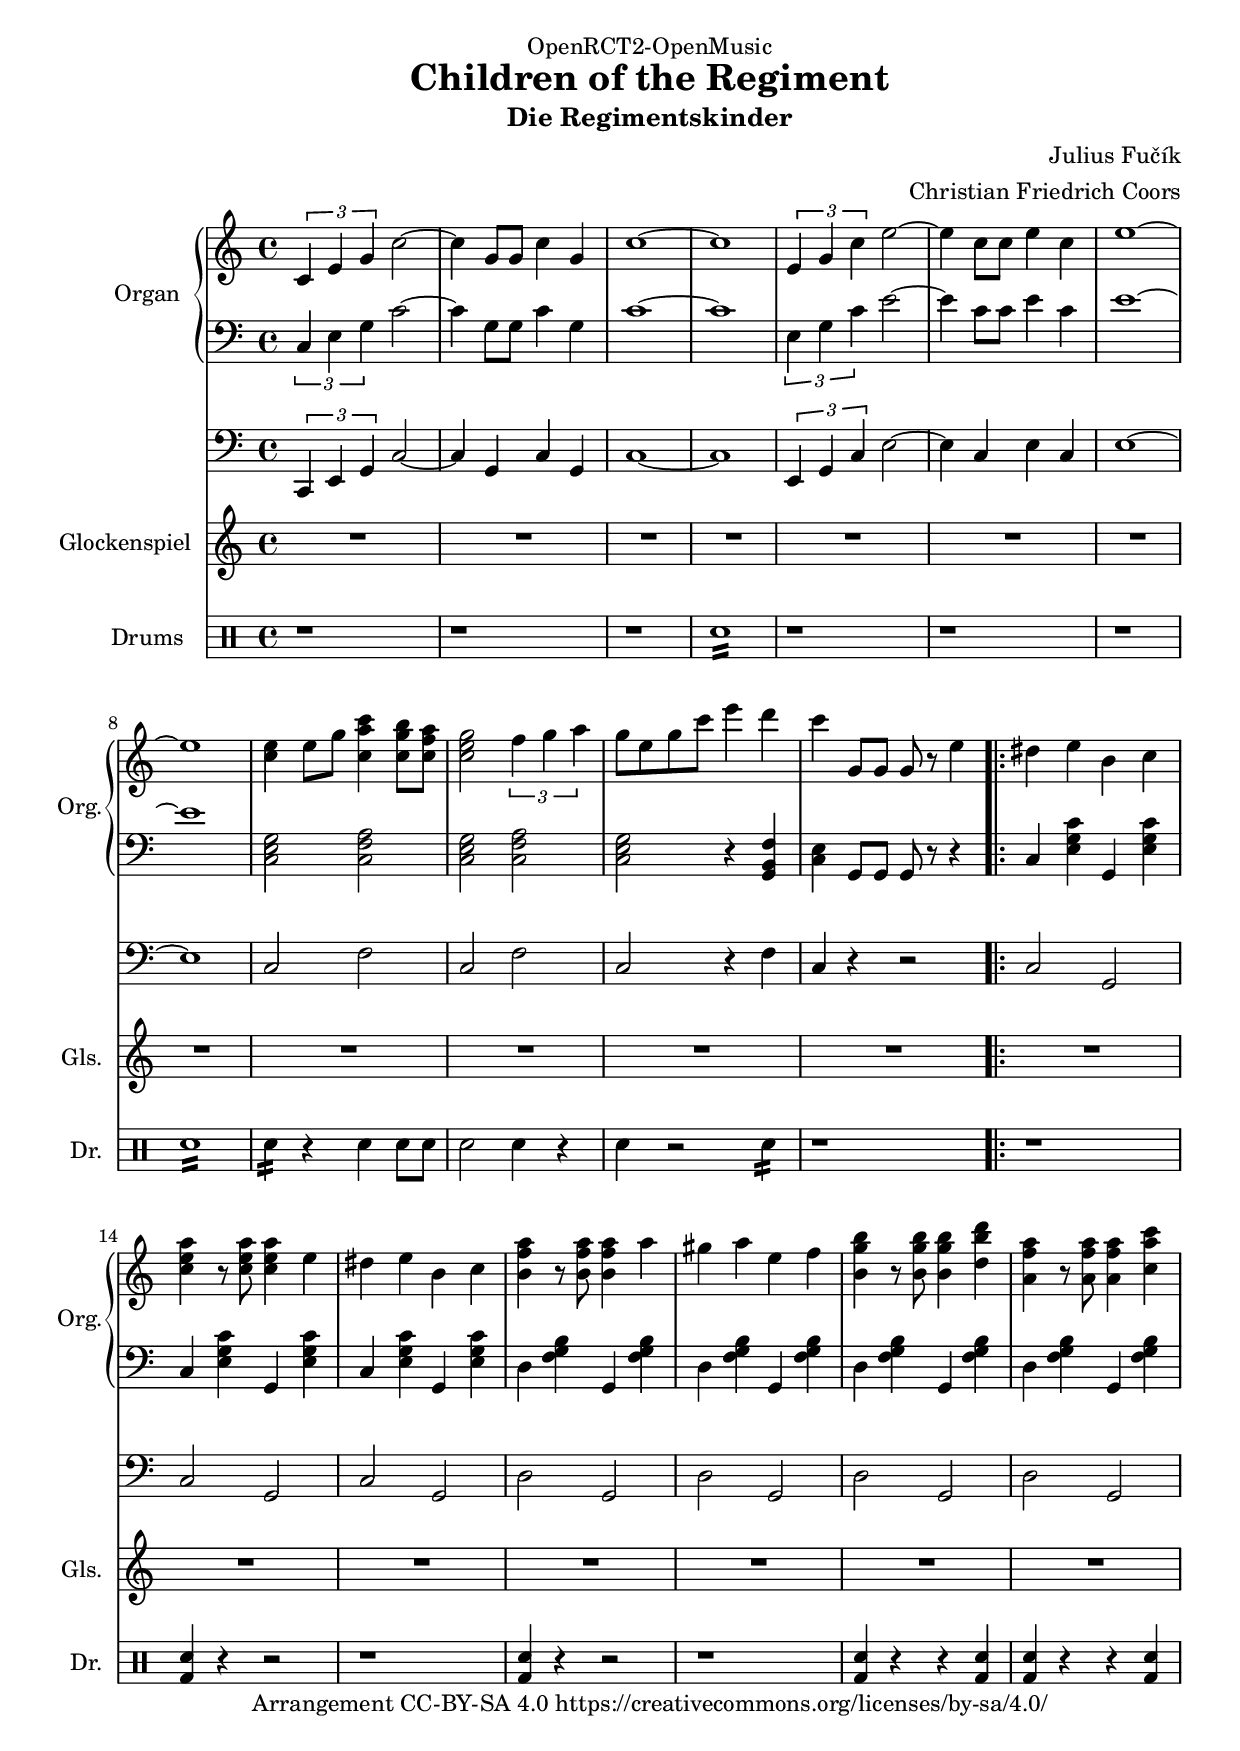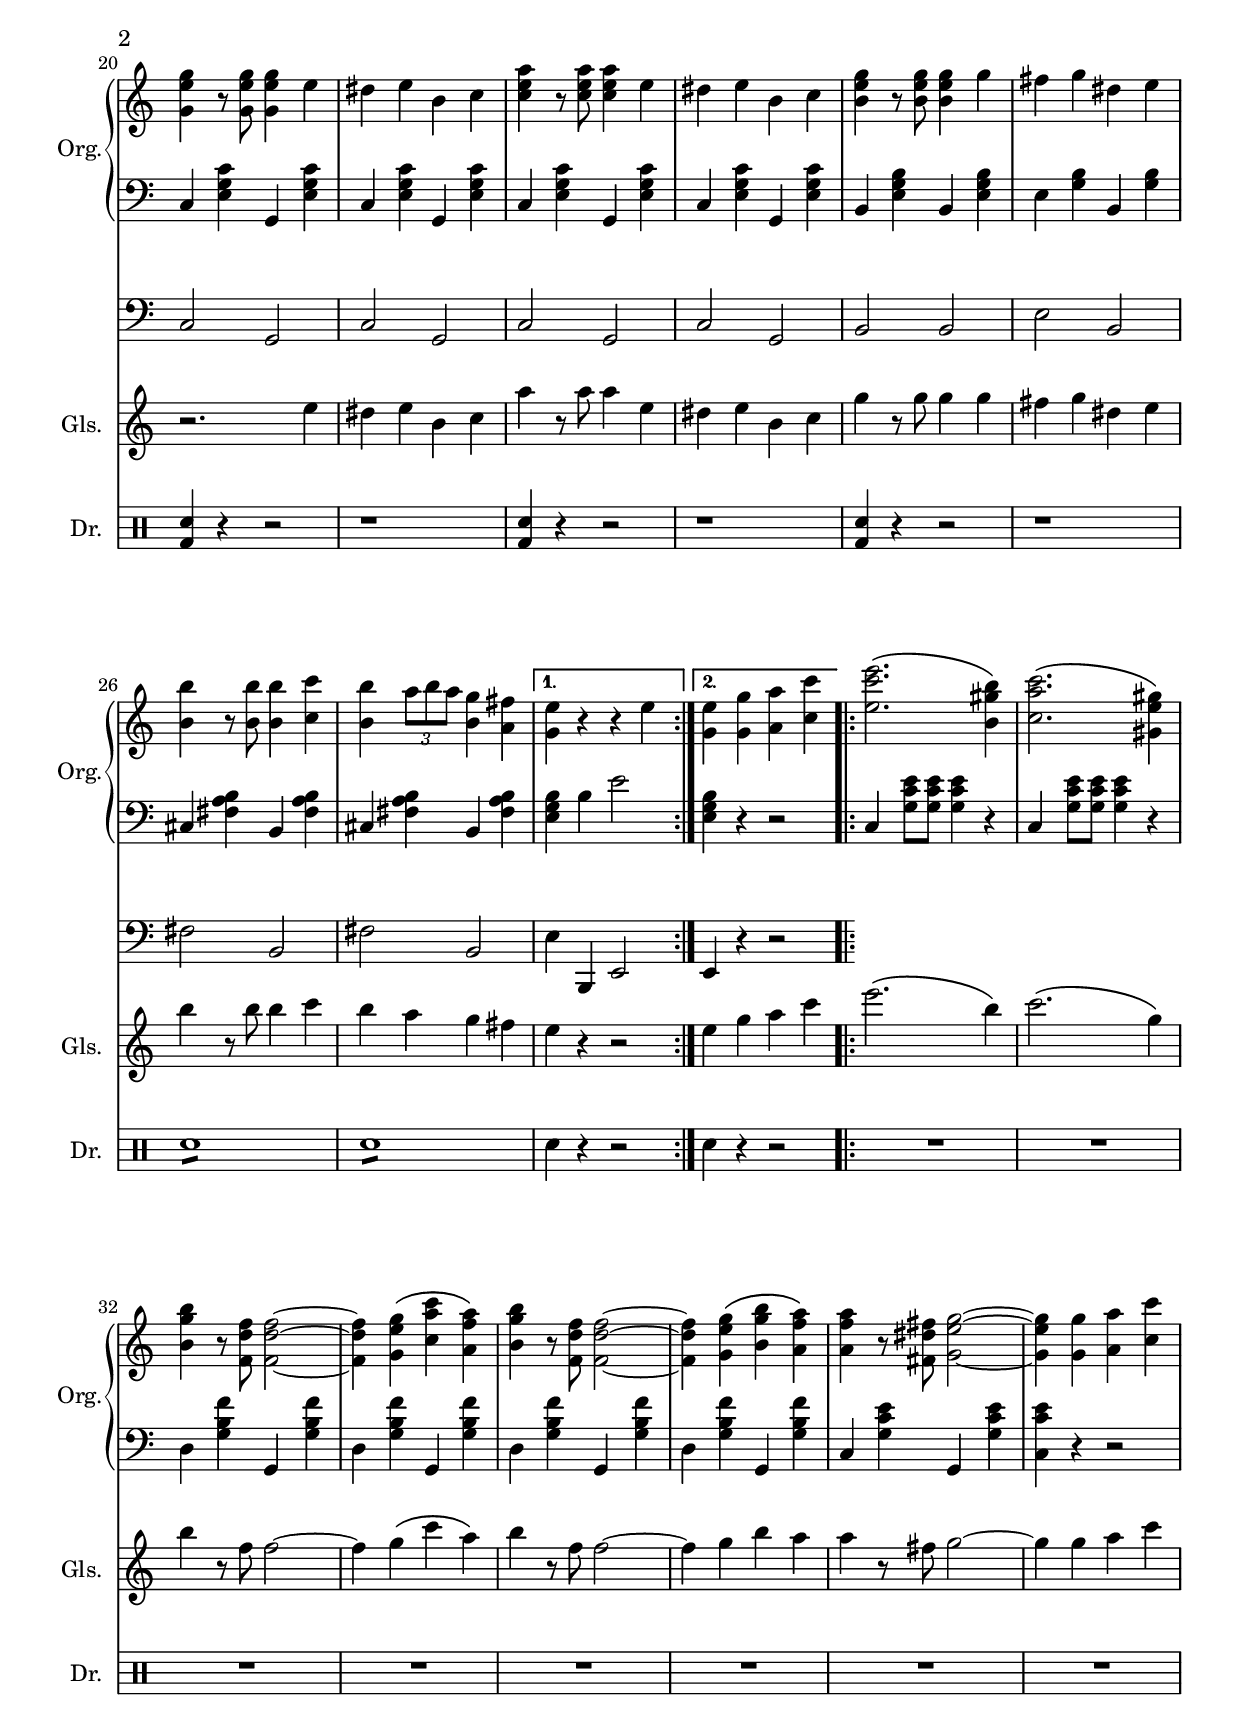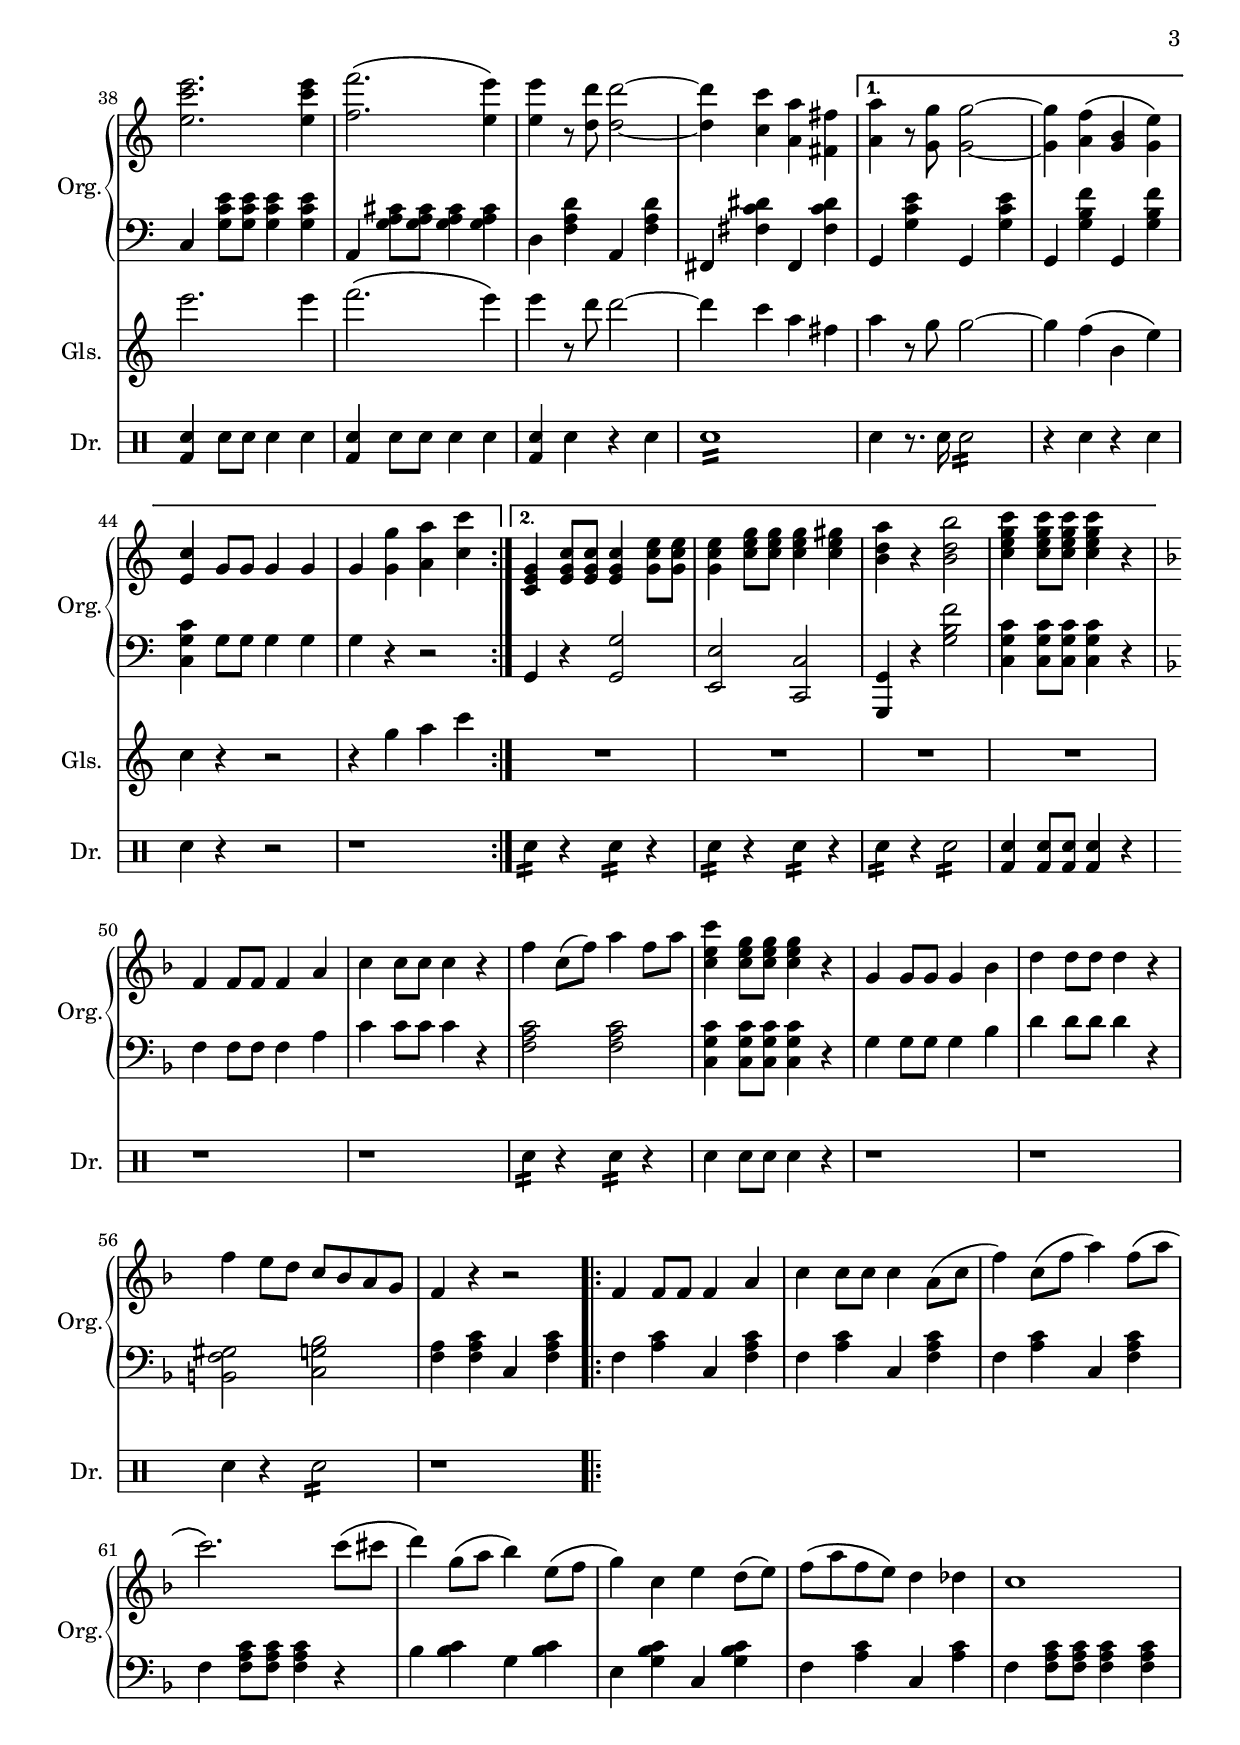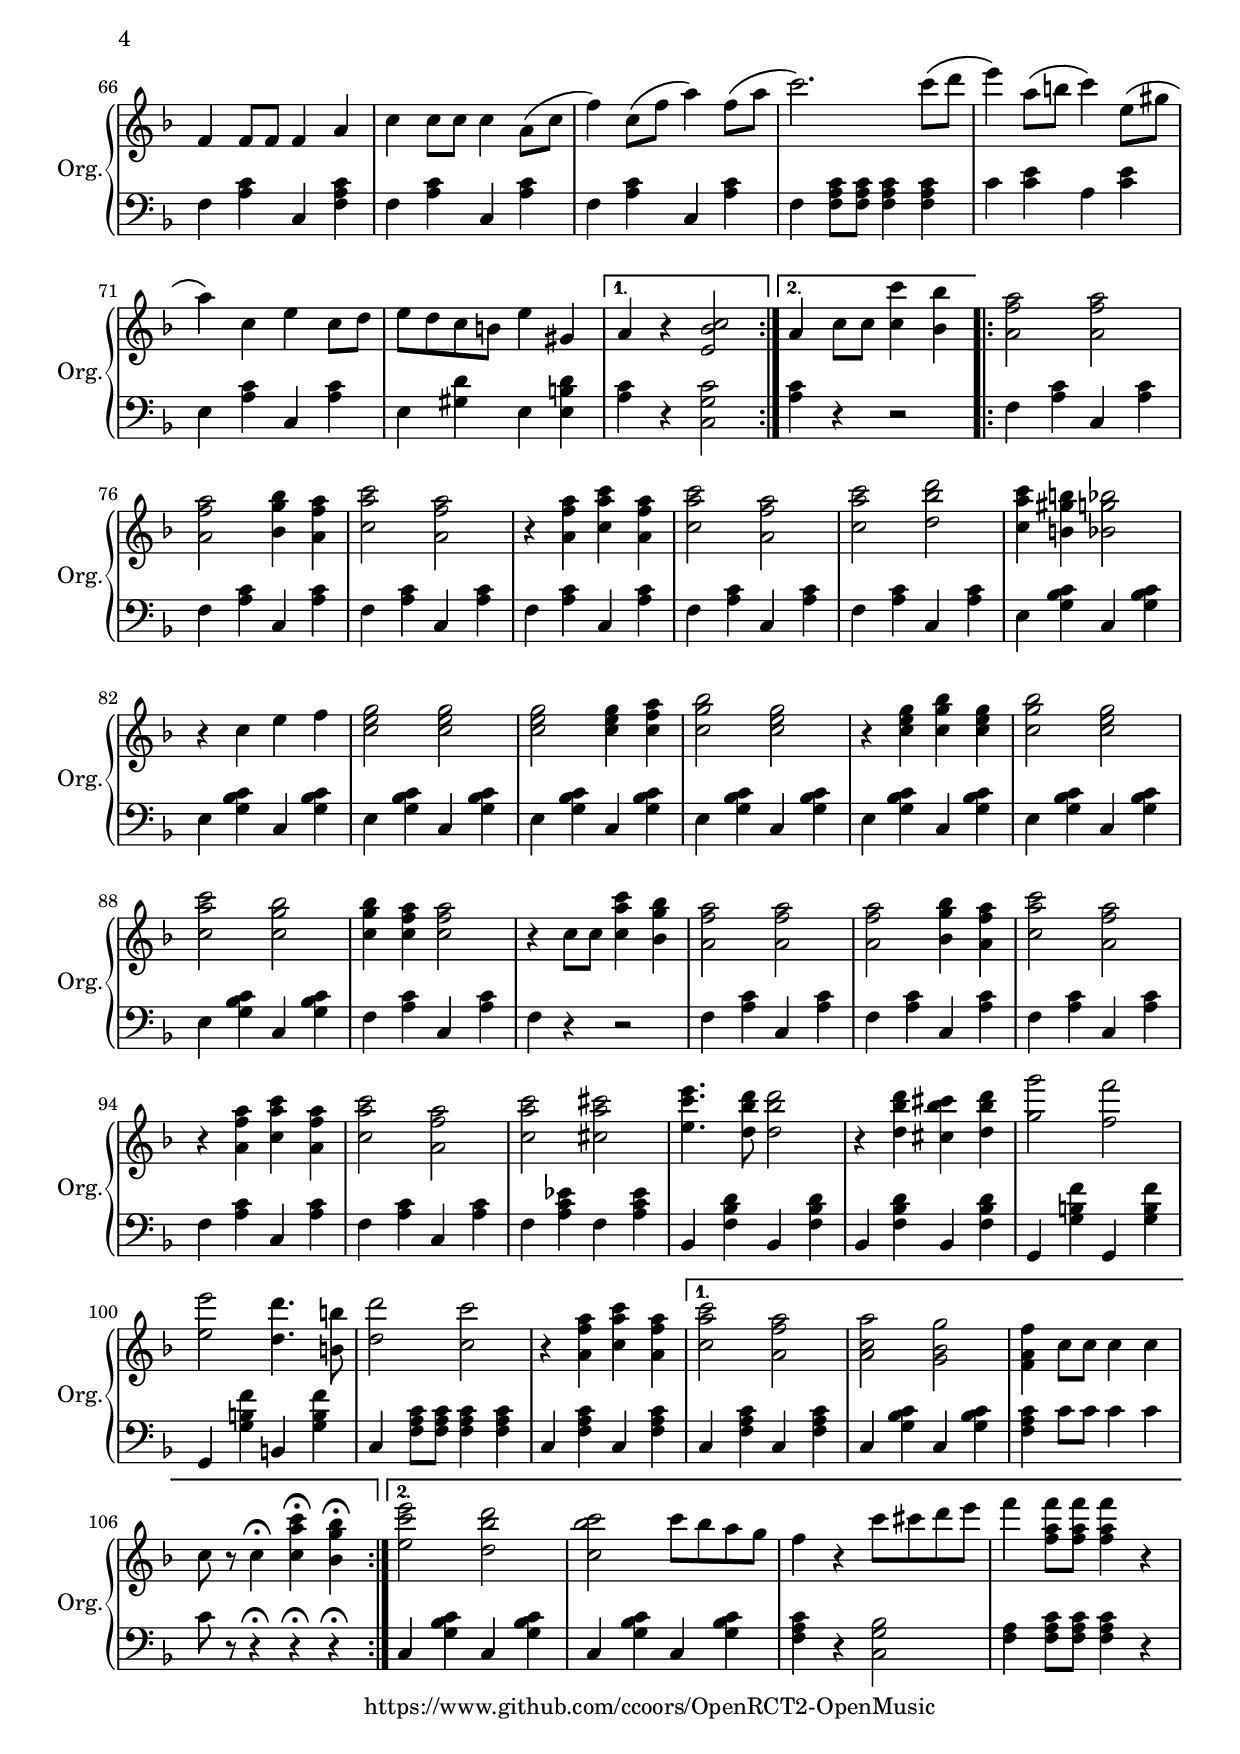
\version "2.18.2"
\include "articulate.ly"
#(define ac:normalFactor '(7 . 8))

% Based on http://imslp.org/wiki/File:PMLP278251-FUCIK_Regimentskinder_Marsch.pdf

\header {
  dedication = "OpenRCT2-OpenMusic"
  title = "Children of the Regiment"
  arranger = "Christian Friedrich Coors"
  subtitle = "Die Regimentskinder"
  composer = "Julius Fučík"
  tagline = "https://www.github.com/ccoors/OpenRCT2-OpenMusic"
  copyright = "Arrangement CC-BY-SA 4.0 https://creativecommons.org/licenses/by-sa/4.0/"
}

\paper {
  #(set-paper-size "a4")
  left-margin = 2\cm
}

global = {
  \key c \major
  \time 4/4
}

right = \relative c'' {
  \global
  \tuplet 3/2 { c, e g } c2~
  c4 g8 g c4 g
  c1 ~
  c

  \tuplet 3/2 { e,4 g c } e2 ~
  e4 c8 c e4 c
  e1 ~
  e

  <c e>4 e8 g <c, a' c>4 <c g' b>8 <c f a>
  <c e g>2 \tuplet 3/2 { f4 g a }
  g8 e g c e4 d
  c g,8 g g r e'4

  \repeat volta 2 {
    dis e b c
    <c e a> r8 <c e a> <c e a>4 e
    dis e b c
    <b f' a> r8 <b f' a> <b f' a>4 a'
    gis a e f
    
    <b, g' b> r8 <b g' b> <b g' b>4 <d b' d>
    <a f' a> r8 <a f' a> <a f' a>4 <c a' c>
    <g e' g> r8 <g e' g> <g e' g>4 e'
    dis e b c
    <c e a> r8 <c e a> <c e a>4 e
    dis e b c
    <b e g> r8 <b e g> <b e g>4 g'
    fis g dis e
    <b b'> r8 <b b'> <b b'>4 <c c'>
    <b b'> \tuplet 3/2 { a'8 b a } <b, g'>4 <a fis'>
  }
  \alternative {
    { <g e'> r r e' }
    { <g, e'> <g g'> <a a'> <c c'> }
  }

  \repeat volta 2 {
    <e c' e>2.\( <b gis' b>4\)
    <c a' c>2.\( <gis e' gis>4\)
    <b g' b>4 r8 <f d' f> <f d' f>2~
    <f d' f>4 <g e' g>\( <c a' c> <a f' a>\)
    <b g' b>4 r8 <f d' f> <f d' f>2~
    <f d' f>4 <g e' g>\( <b g' b> <a f' a>\)
    <a f' a> r8 <fis dis' fis> <g e' g>2~
    <g e' g>4 <g g'> <a a'> <c c'>
    <e c' e>2. <e c' e>4
    <f f'>2.\( <e e'>4\)
    <e e'> r8 <d d'> <d d'>2~
    <d d'>4 <c c'> <a a'> <fis fis'>
  }
  \alternative {
    {
      <a a'>4 r8 <g g'> <g g'>2~
      <g g'>4 <a f'>\( <g b> <g e'>\)
      <e c'> g8 g g4 g
      g <g g'> <a a'> <c c'>
    }
    {
      <c, e g>4 <e g c>8 <e g c> <e g c>4 <g c e>8 <g c e>
      <g c e>4 <c e g>8 <c e g> <c e g>4 <c e gis>
      <b d a'> r <b d b'>2
      <c e g c>4 <c e g c>8 <c e g c> <c e g c>4 r
    }
  }

  % Trio
  \key f \major
  f,4 f8 f f4 a
  c c8 c c4 r
  f c8\( f\) a4 f8 a
  <c, e c'>4 <c e g>8 <c e g> <c e g>4 r
  g4 g8 g g4 bes
  d d8 d d4 r
  f4 e8 d c bes a g
  f4 r r2

  \repeat volta 2 {
    f4 f8 f f4 a
    c c8 c c4 a8\( c
    f4\) c8\( f a4\) f8\( a
    c2.\) c8\( cis
    d4\) g,8\( a bes4\) e,8\( f
    g4\) c, e d8\( e\)
    f\( a f e\) d4 des
    c1
    f,4 f8 f f4 a
    c c8 c c4 a8\( c
    f4\) c8\( f a4\) f8\( a
    c2.\) c8\( d e4\)
    a,8\( b c4\) e,8\( gis
    a4\) c,4 e c8 d
    e d c b e4 gis,
  }
  \alternative {
    {
      a4 r <e bes' c>2
    }
    {
      a4 c8 c <c c'>4 <bes bes'>
    }
  }

  \repeat volta 2 {
    <a f' a>2 <a f' a>
    <a f' a> <bes g' bes>4 <a f' a>
    <c a' c>2 <a f' a>
    r4 <a f' a> <c a' c> <a f' a>
    <c a' c>2 <a f' a>
    <c a' c> <d bes' d>
    <c a' c>4 <b gis' b> <bes g' bes>2
    r4 c e f
    <c e g>2 <c e g>
    <c e g> <c e g>4 <c f a>
    <c g' bes>2 <c e g>
    r4 <c e g> <c g' bes> <c e g>
    <c g' bes>2 <c e g>
    <c a' c> <c g' bes>
    <c g' bes>4 <c f a> <c f a>2
    r4 c8 c <c a' c>4 <bes g' bes>
    <a f' a>2 <a f' a>
    <a f' a> <bes g' bes>4 <a f' a>
    <c a' c>2 <a f' a>
    r4 <a f' a> <c a' c> <a f' a>
    <c a' c>2 <a f' a>
    <c a' c> <cis a' cis>
    <e c' e>4. <d bes' d>8 <d bes' d>2
    r4 <d bes' d> <cis bes' cis> <d bes' d>
    <g g'>2 <f f'>
    <e e'> <d d'>4. <b b'>8
    <d d'>2 <c c'>
    r4 <a f' a> <c a' c> <a f' a>
  }
  \alternative {
    {
      <c a' c>2 <a f' a>
      <a c a'> <g bes g'>
      <f a f'>4 c'8 c c4 c
      c8 r c4\fermata <c a' c>\fermata <bes g' bes>\fermata
    }
    {
      <e c' e>2 <d bes' d>
      <c bes' c> c'8 bes a g
      f4 r c'8 cis d e
      f4 <f a, f>8 <f a, f><f a, f>4 r
    }
  }
}

left = \relative c' {
  \global
  \tuplet 3/2 { c,4 e g } c2~
  c4 g8 g c4 g
  c1 ~
  c

  \tuplet 3/2 { e,4 g c } e2 ~
  e4 c8 c e4 c
  e1 ~
  e

  <c, e g>2 <c f a>
  <c e g> <c f a>
  <c e g> r4 <g b f'>4
  <c e> g8 g g r r4

  \repeat volta 2 {
    c <e g c> g, <e' g c>
    c <e g c> g, <e' g c>
    c <e g c> g, <e' g c>
    d <f g b> g, <f' g b>
    d <f g b> g, <f' g b>
    d <f g b> g, <f' g b>
    d <f g b> g, <f' g b>
    c <e g c> g, <e' g c>
    c <e g c> g, <e' g c>
    c <e g c> g, <e' g c>
    c <e g c> g, <e' g c>
    b <e g b> b <e g b>
    e <g b> b, <g' b>
    cis, <fis a b> b, <fis' a b>
    cis <fis a b> b, <fis' a b>
  }
  \alternative {
    { <e g b> b' e2 }
    { <e, g b>4 r r2 }
  }

  \repeat volta 2 {
    c4 <g' c e>8 <g c e> <g c e>4 r
    c, <g' c e>8 <g c e> <g c e>4 r
    d <g b f'> g, <g' b f'>
    d <g b f'> g, <g' b f'>
    d <g b f'> g, <g' b f'>
    d <g b f'> g, <g' b f'>
    c, <g' c e> g, <g' c e>
    <c, c' e> r r2
    c4 <g' c e>8 <g c e> <g c e>4 <g c e>
    a, <g' a cis>8 <g a cis> <g a cis>4 <g a cis>
    d4 <f a d> a, <f' a d>
    fis, <fis' c' dis> fis, <fis'  c' dis>
  }
  \alternative {
    {
      g,4 <g' c e> g, <g' c e>
      g, <g' b f'> g, <g' b f'>
      <c, g' c> g'8 g g4 g
      g r r2
    }
    {
      g,4 r <g g'>2
      <e e'> <c c'>
      <g g'>4 r <g'' b f'>2
      <c, g' c>4 <c g' c>8 <c g' c> <c g' c>4 r
    }
  }

  % Trio
  \key f \major
  f4 f8 f f4 a
  c c8 c c4 r
  <c a f>2 <c a f>
  <c g c,>4 <c g c,>8 <c g c,> <c g c,>4 r
  g g8 g g4 bes
  d d8 d d4 r
  <gis, f b,>2 <bes g c,>
  <f a>4 <f a c> c <f a c>
  
  \repeat volta 2 {
    f4 <a c> c, <f a c>
    f <a c> c, <f a c>
    f <a c> c, <f a c>
    f <f a c>8 <f a c> <f a c>4 r
    bes <bes c> g <bes c>
    e, <g bes c> c, <g' bes c>
    f <a c> c, <a' c>
    f <f a c>8 <f a c> <f a c>4 <f a c>
    
    f4 <a c> c, <f a c>
    f <a c> c, <a' c>
    f <a c> c, <a' c>
    f <f a c>8 <f a c> <f a c>4 <f a c>
    c' <c e> a <c e>
    e, <a c> c, <a' c>
    e <gis d'> e <e b' d>
  }
  \alternative {
    {
      <a c>4 r <c, g' c>2
    }
    {
      <a' c>4 r r2
    }
  }

  \repeat volta 2 {
    f4 <a c> c, <a' c>
    f <a c> c, <a' c>
    f <a c> c, <a' c>
    f <a c> c, <a' c>
    f <a c> c, <a' c>
    f <a c> c, <a' c>
    e <g bes c> c, <g' bes c>
    e <g bes c> c, <g' bes c>
    e <g bes c> c, <g' bes c>
    e <g bes c> c, <g' bes c>
    e <g bes c> c, <g' bes c>
    e <g bes c> c, <g' bes c>
    e <g bes c> c, <g' bes c>
    e <g bes c> c, <g' bes c>
    f <a c> c, <a' c>
    f r r2
    f4 <a c> c, <a' c>
    f <a c> c, <a' c>
    f <a c> c, <a' c>
    f <a c> c, <a' c>
    f <a c> c, <a' c>
    f <a c es> f <a c es>
    bes, <f' bes d> bes, <f' bes d>
    bes, <f' bes d> bes, <f' bes d>
    g, <g' b f'> g, <g' b f'>
    g, <g' b f'> b, <g' b f'>
    c, <f a c>8 <f a c> <f a c>4 <f a c>
    c <f a c> c <f a c>
  }
  \alternative {
    {
      c <f a c> c <f a c>
      c <g' bes c> c, <g' bes c>
      <f a c> c'8 c c4 c
      c8 r r4\fermata r\fermata r\fermata
    }
    {
      c, <g' bes c> c, <g' bes c>
      c, <g' bes c> c, <g' bes c>
      <f a c> r <c g' bes>2
      <f a>4 <f a c>8 <f a c> <f a c>4 r
    }
  }
}

pedal = \relative c, {
  \global
  
  \tuplet 3/2 { c4 e g } c2~
  c4 g c g
  c1~
  c
  \tuplet 3/2 { e,4 g c } e2~
  e4 c e c
  e1~
  e
  c2 f
  c f
  c r4 f
  c r r2
  
  \repeat volta 2 {
    c2 g
    c g
    c g
    d' g,
    d' g,
    d' g,
    d' g,
    c g
    c g
    c g
    c g
    b b
    e b
    fis' b,
    fis' b,
  }
  \alternative {
    {
      e4 b, e2
    }
    {
      e4 r r2
    }
  }
}

glockenspiel = \relative c'' {
  R1*12
  \repeat volta 2 {
    R1*7
    r2. e4
    dis e b c
    a'4 r8 a a4 e
    dis e b c
    g'4 r8 g g4 g
    fis g dis e
    b' r8 b b4 c
    b a g fis
  }
  \alternative {
    {
      e4 r r2
    }
    {
      e4 g a c
    }
  }
  
  \repeat volta 2 {
    e2.\( b4\)
    c2.\( g4\)
    b r8 f f2~
    f4 g\( c a\)
    b r8 f f2~
    f4 g b a
    a r8 fis g2~
    g4 g a c
    e2. e4
    f2.\( e4\)
    e r8 d d2~
    d4 c a fis
  }
  \alternative {
    {
      a4 r8 g g2~
      g4 f\( b, e\)
      c r r2
      r4 g' a c
    }
    {
      R1*4
    }
  }
}

drum = \drummode {
  \global
  r1 r r
  \repeat tremolo 16 sna16
  r1 r r
  \repeat tremolo 16 sna16
  \repeat tremolo 4 sna16 r4 sna4 sna8 sna
  sna2 sna4 r4
  sna4 r2 \repeat tremolo 4 sna16
  r1
  
  \repeat volta 2 {
    r1
    <bd sna>4 r r2
    r1
    <bd sna>4 r r2
    r1
    <bd sna>4 r r <bd sna>
    <bd sna>4 r r <bd sna>
    <bd sna>4 r r2
    r1
    <bd sna>4 r r2
    r1
    <bd sna>4 r r2
    r1
    \repeat tremolo 8 sna8
    \repeat tremolo 8 sna8
  }
  \alternative {
    {
      sna4 r r2
    }
    {
      sna4 r r2
    }
  }
  
  \repeat volta 2 {
    R1*8
    <bd sna>4 sna8 sna sna4 sna
    <bd sna>4 sna8 sna sna4 sna
    <bd sna>4 sna r sna
    \repeat tremolo 16 sna16
  }
  \alternative {
    {
      sna4 r8. sna16 \repeat tremolo 8 sna16
      r4 sna r sna
      sna r r2
      r1
    }
    {
      \repeat tremolo 4 sna16 r4 \repeat tremolo 4 sna16 r4
      \repeat tremolo 4 sna16 r4 \repeat tremolo 4 sna16 r4
      \repeat tremolo 4 sna16 r4 \repeat tremolo 8 sna16
      <bd sna>4 <bd sna>8 <bd sna> <bd sna>4 r
    }
  }
  
  r1
  r
  \repeat tremolo 4 sna16 r4 \repeat tremolo 4 sna16 r4
  sna4 sna8 sna sna4 r
  r1
  r
  sna4 r \repeat tremolo 8 sna16
  r1
}

organPart = <<
  \new PianoStaff \with {
    instrumentName = "Organ"
    shortInstrumentName = "Org."
  } <<
    \new Staff = "right" \with {
      midiInstrument = "acoustic grand"
    } \right
    \new Staff = "left" \with {
      midiInstrument = "acoustic grand"
    } { \clef bass \left }
  >>
  \new Staff = "pedal" \with {
    midiInstrument = "acoustic grand"
  } { \clef bass \pedal }
>>

glockenspielPart = \new Staff \with {
  instrumentName = "Glockenspiel"
  shortInstrumentName = "Gls."
  midiInstrument = "glockenspiel"
} \glockenspiel

drumPart = \new DrumStaff \with {
  \consists "Instrument_name_engraver"
  instrumentName = "Drums"
  shortInstrumentName = "Dr."
} \drum

\score {
  <<
    \organPart
    \glockenspielPart
    \drumPart
  >>
  
  \layout { }
}

\score {
  \unfoldRepeats \articulate <<
    \organPart
    \glockenspielPart
    \drumPart
  >>
  \midi {
    \tempo 4=230
  }
}
